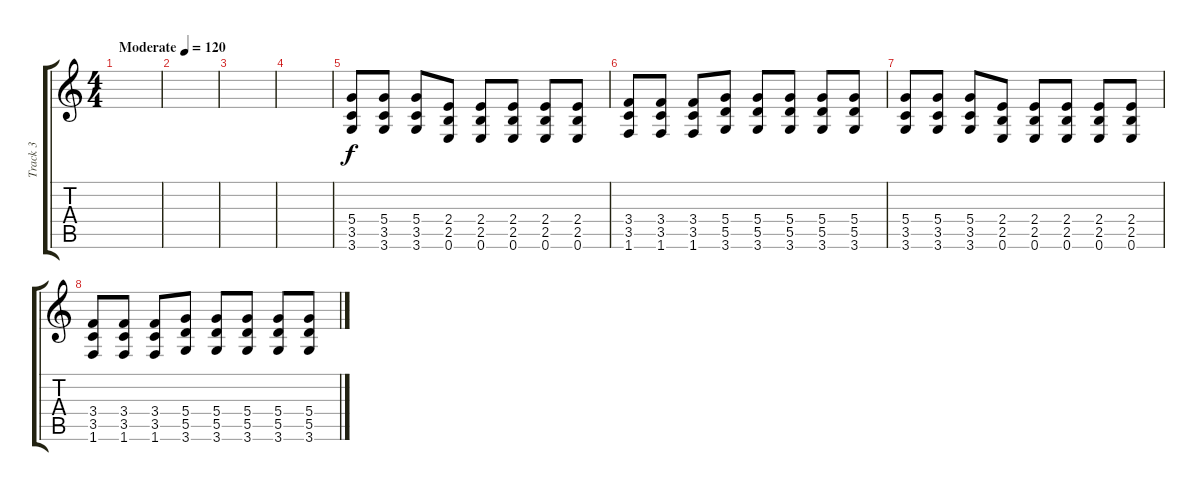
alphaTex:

\track ("Track 3" "Track 3") {instrument overdrivenguitar}
\staff {score tabs}
\tuning (E4 B3 G3 D3 A2 E2) {hide}
\ts (4 4)
\tempo (120 "Moderate")
\clef g2
\ks c
|
|
|
|
(5.4 3.5 3.6).8 (5.4 3.5 3.6).8 (5.4 3.5 3.6).8 (2.4 2.5 0.6).8 (2.4 2.5 0.6).8 (2.4 2.5 0.6).8 (2.4 2.5 0.6).8 (2.4 2.5 0.6).8 |
(3.4 3.5 1.6).8 (3.4 3.5 1.6).8 (3.4 3.5 1.6).8 (5.4 5.5 3.6).8 (5.4 5.5 3.6).8 (5.4 5.5 3.6).8 (5.4 5.5 3.6).8 (5.4 5.5 3.6).8 |
(5.4 3.5 3.6).8 (5.4 3.5 3.6).8 (5.4 3.5 3.6).8 (2.4 2.5 0.6).8 (2.4 2.5 0.6).8 (2.4 2.5 0.6).8 (2.4 2.5 0.6).8 (2.4 2.5 0.6).8 |
(3.4 3.5 1.6).8 (3.4 3.5 1.6).8 (3.4 3.5 1.6).8 (5.4 5.5 3.6).8 (5.4 5.5 3.6).8 (5.4 5.5 3.6).8 (5.4 5.5 3.6).8 (5.4 5.5 3.6).8
